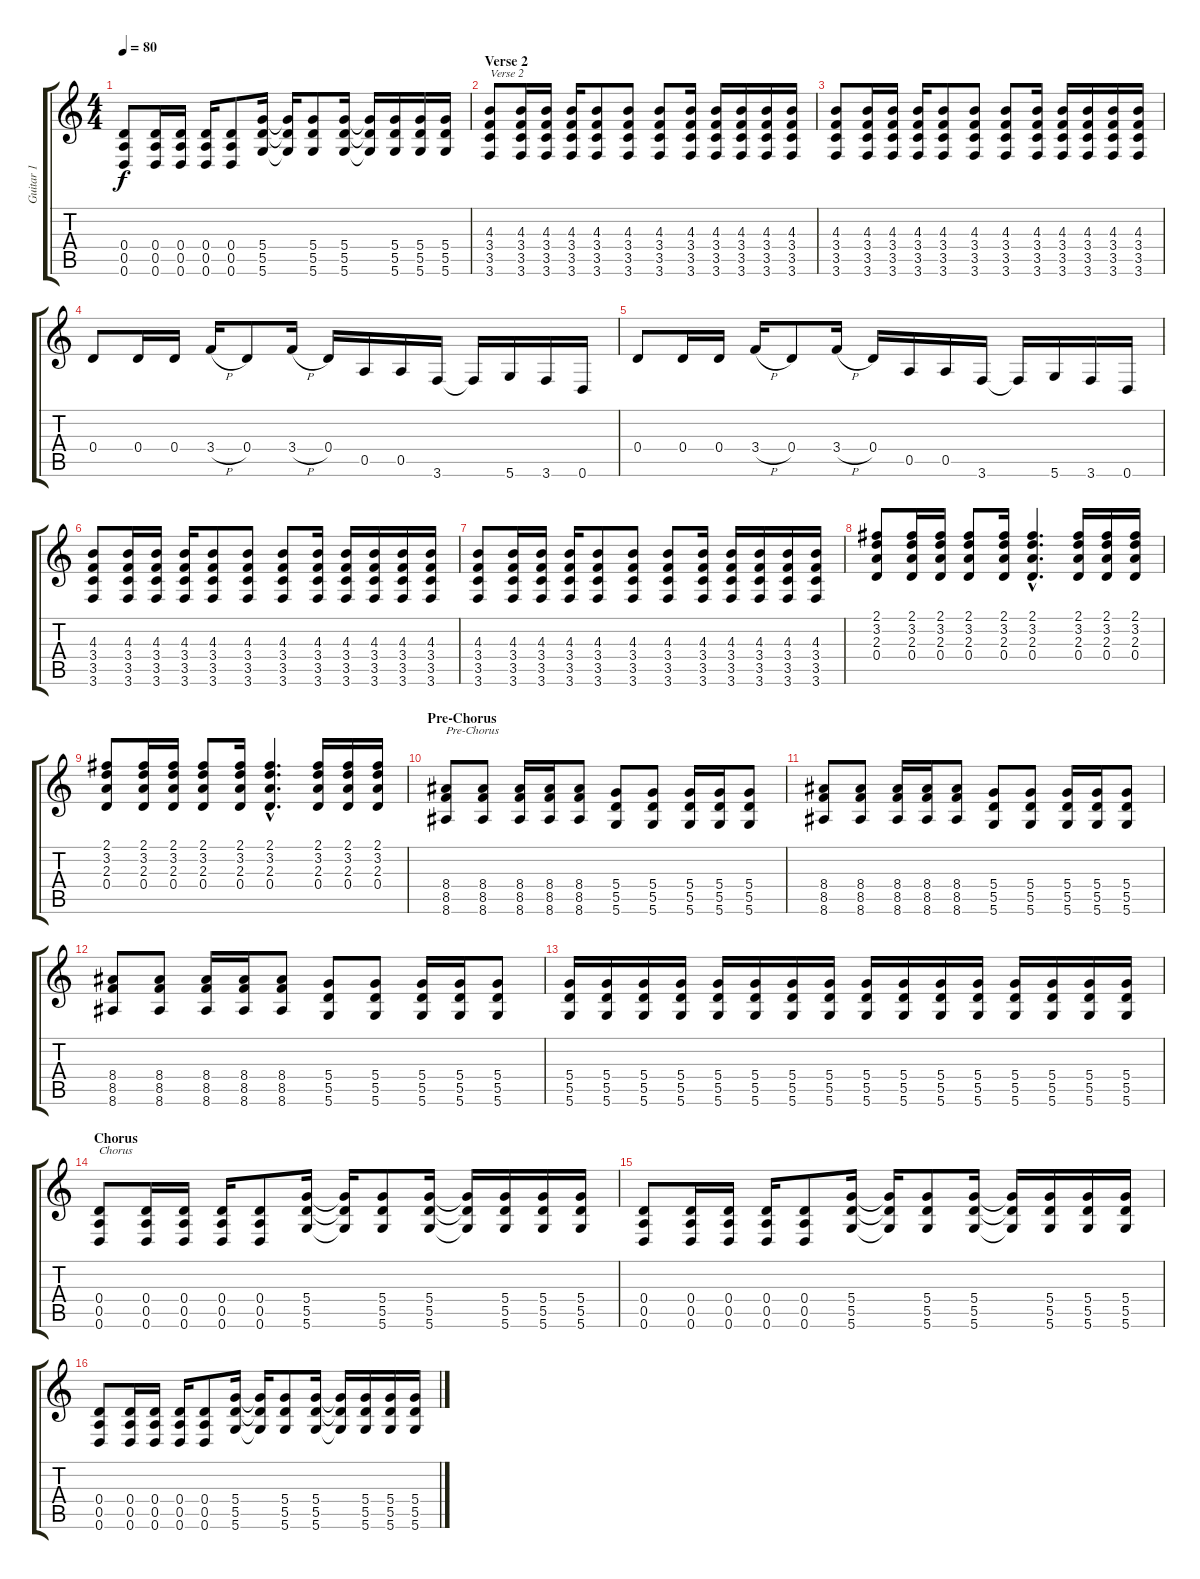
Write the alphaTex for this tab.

\track ("Guitar 1" "Guitar 1") {instrument overdrivenguitar}
\staff {score tabs}
\tuning (E4 B3 G3 D3 A2 D2) {hide}
\ts (4 4)
\tempo 80
\clef g2
\ks c
(0.4 0.5 0.6).8{dy f} (0.4 0.5 0.6).16 (0.4 0.5 0.6).16 (0.4 0.5 0.6).16 (0.4 0.5 0.6).8 (5.4 5.5 5.6).16 (5.4{t} 5.5{t} 5.6{t}).16 (5.4 5.5 5.6).8 (5.4 5.5 5.6).16 (5.4{t} 5.5{t} 5.6{t}).16 (5.4 5.5 5.6).16 (5.4 5.5 5.6).16 (5.4 5.5 5.6).16 |
\section ("" "Verse 2")
(4.3 3.4 3.5 3.6).8{txt "Verse 2"} (4.3 3.4 3.5 3.6).16 (4.3 3.4 3.5 3.6).16 (4.3 3.4 3.5 3.6).16 (4.3 3.4 3.5 3.6).8 (4.3 3.4 3.5 3.6).8 (4.3 3.4 3.5 3.6).8 (4.3 3.4 3.5 3.6).16 (4.3 3.4 3.5 3.6).16 (4.3 3.4 3.5 3.6).16 (4.3 3.4 3.5 3.6).16 (4.3 3.4 3.5 3.6).16 |
(4.3 3.4 3.5 3.6).8 (4.3 3.4 3.5 3.6).16 (4.3 3.4 3.5 3.6).16 (4.3 3.4 3.5 3.6).16 (4.3 3.4 3.5 3.6).8 (4.3 3.4 3.5 3.6).8 (4.3 3.4 3.5 3.6).8 (4.3 3.4 3.5 3.6).16 (4.3 3.4 3.5 3.6).16 (4.3 3.4 3.5 3.6).16 (4.3 3.4 3.5 3.6).16 (4.3 3.4 3.5 3.6).16 |
0.4.8 0.4.16 0.4.16 3.4{h}.16 0.4.8 3.4{h}.16 0.4.16 0.5.16 0.5.16 3.6.16 3.6{t}.16 5.6.16 3.6.16 0.6.16 |
0.4.8 0.4.16 0.4.16 3.4{h}.16 0.4.8 3.4{h}.16 0.4.16 0.5.16 0.5.16 3.6.16 3.6{t}.16 5.6.16 3.6.16 0.6.16 |
(4.3 3.4 3.5 3.6).8 (4.3 3.4 3.5 3.6).16 (4.3 3.4 3.5 3.6).16 (4.3 3.4 3.5 3.6).16 (4.3 3.4 3.5 3.6).8 (4.3 3.4 3.5 3.6).8 (4.3 3.4 3.5 3.6).8 (4.3 3.4 3.5 3.6).16 (4.3 3.4 3.5 3.6).16 (4.3 3.4 3.5 3.6).16 (4.3 3.4 3.5 3.6).16 (4.3 3.4 3.5 3.6).16 |
(4.3 3.4 3.5 3.6).8 (4.3 3.4 3.5 3.6).16 (4.3 3.4 3.5 3.6).16 (4.3 3.4 3.5 3.6).16 (4.3 3.4 3.5 3.6).8 (4.3 3.4 3.5 3.6).8 (4.3 3.4 3.5 3.6).8 (4.3 3.4 3.5 3.6).16 (4.3 3.4 3.5 3.6).16 (4.3 3.4 3.5 3.6).16 (4.3 3.4 3.5 3.6).16 (4.3 3.4 3.5 3.6).16 |
(2.1 3.2 2.3 0.4).8 (2.1 3.2 2.3 0.4).16 (2.1 3.2 2.3 0.4).16 (2.1 3.2 2.3 0.4).8 (2.1 3.2 2.3 0.4).16 (2.1{hac} 3.2{hac} 2.3{hac} 0.4{hac}).4{d} (2.1 3.2 2.3 0.4).16 (2.1 3.2 2.3 0.4).16 (2.1 3.2 2.3 0.4).16 |
(2.1 3.2 2.3 0.4).8 (2.1 3.2 2.3 0.4).16 (2.1 3.2 2.3 0.4).16 (2.1 3.2 2.3 0.4).8 (2.1 3.2 2.3 0.4).16 (2.1{hac} 3.2{hac} 2.3{hac} 0.4{hac}).4{d} (2.1 3.2 2.3 0.4).16 (2.1 3.2 2.3 0.4).16 (2.1 3.2 2.3 0.4).16 |
\section ("" "Pre-Chorus")
(8.4 8.5 8.6).8{txt "Pre-Chorus"} (8.4 8.5 8.6).8 (8.4 8.5 8.6).16 (8.4 8.5 8.6).16 (8.4 8.5 8.6).8 (5.4 5.5 5.6).8 (5.4 5.5 5.6).8 (5.4 5.5 5.6).16 (5.4 5.5 5.6).16 (5.4 5.5 5.6).8 |
(8.4 8.5 8.6).8 (8.4 8.5 8.6).8 (8.4 8.5 8.6).16 (8.4 8.5 8.6).16 (8.4 8.5 8.6).8 (5.4 5.5 5.6).8 (5.4 5.5 5.6).8 (5.4 5.5 5.6).16 (5.4 5.5 5.6).16 (5.4 5.5 5.6).8 |
(8.4 8.5 8.6).8 (8.4 8.5 8.6).8 (8.4 8.5 8.6).16 (8.4 8.5 8.6).16 (8.4 8.5 8.6).8 (5.4 5.5 5.6).8 (5.4 5.5 5.6).8 (5.4 5.5 5.6).16 (5.4 5.5 5.6).16 (5.4 5.5 5.6).8 |
(5.4 5.5 5.6).16 (5.4 5.5 5.6).16 (5.4 5.5 5.6).16 (5.4 5.5 5.6).16 (5.4 5.5 5.6).16 (5.4 5.5 5.6).16 (5.4 5.5 5.6).16 (5.4 5.5 5.6).16 (5.4 5.5 5.6).16 (5.4 5.5 5.6).16 (5.4 5.5 5.6).16 (5.4 5.5 5.6).16 (5.4 5.5 5.6).16 (5.4 5.5 5.6).16 (5.4 5.5 5.6).16 (5.4 5.5 5.6).16 |
\section ("" "Chorus")
(0.4 0.5 0.6).8{txt "Chorus"} (0.4 0.5 0.6).16 (0.4 0.5 0.6).16 (0.4 0.5 0.6).16 (0.4 0.5 0.6).8 (5.4 5.5 5.6).16 (5.4{t} 5.5{t} 5.6{t}).16 (5.4 5.5 5.6).8 (5.4 5.5 5.6).16 (5.4{t} 5.5{t} 5.6{t}).16 (5.4 5.5 5.6).16 (5.4 5.5 5.6).16 (5.4 5.5 5.6).16 |
(0.4 0.5 0.6).8 (0.4 0.5 0.6).16 (0.4 0.5 0.6).16 (0.4 0.5 0.6).16 (0.4 0.5 0.6).8 (5.4 5.5 5.6).16 (5.4{t} 5.5{t} 5.6{t}).16 (5.4 5.5 5.6).8 (5.4 5.5 5.6).16 (5.4{t} 5.5{t} 5.6{t}).16 (5.4 5.5 5.6).16 (5.4 5.5 5.6).16 (5.4 5.5 5.6).16 |
(0.4 0.5 0.6).8 (0.4 0.5 0.6).16 (0.4 0.5 0.6).16 (0.4 0.5 0.6).16 (0.4 0.5 0.6).8 (5.4 5.5 5.6).16 (5.4{t} 5.5{t} 5.6{t}).16 (5.4 5.5 5.6).8 (5.4 5.5 5.6).16 (5.4{t} 5.5{t} 5.6{t}).16 (5.4 5.5 5.6).16 (5.4 5.5 5.6).16 (5.4 5.5 5.6).16
